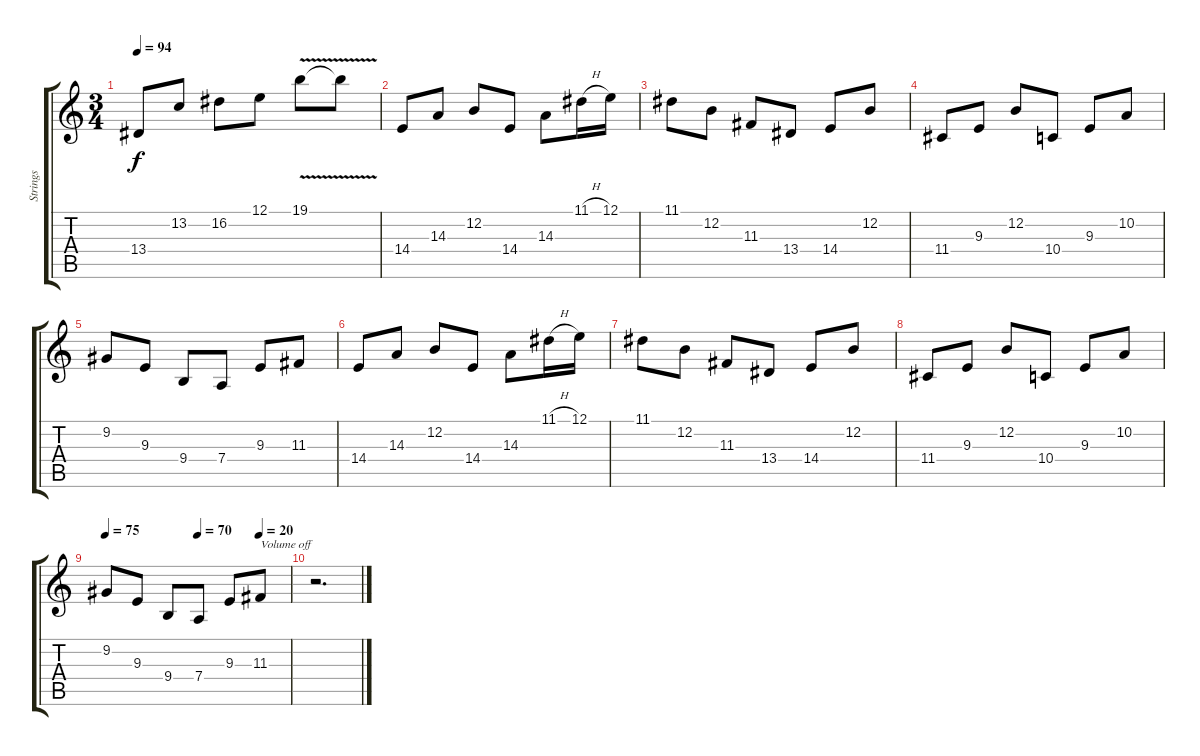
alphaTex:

\track ("Strings" "Strings") {instrument churchorgan}
\staff {score tabs}
\tuning (E4 B3 G3 D3 A2 E2) {hide}
\ts (3 4)
\tempo 94
\clef g2
\ks c
13.4.8{dy f} 13.2.8 16.2.8 12.1.8 19.1{v}.8 19.1{t}.8 |
14.4.8 14.3.8 12.2.8 14.4.8 14.3.8 11.1{h}.16 12.1.16 |
11.1.8 12.2.8 11.3.8 13.4.8 14.4.8 12.2.8 |
11.4.8 9.3.8 12.2.8 10.4.8 9.3.8 10.2.8 |
9.2.8 9.3.8 9.4.8 7.4.8 9.3.8 11.3.8 |
14.4.8 14.3.8 12.2.8 14.4.8 14.3.8 11.1{h}.16 12.1.16 |
11.1.8 12.2.8 11.3.8 13.4.8 14.4.8 12.2.8 |
11.4.8 9.3.8 12.2.8 10.4.8 9.3.8 10.2.8 |
\tempo 75
\tempo (70 0.5)
\tempo (20 0.8333333333333334)
9.2.8 9.3.8 9.4.8 7.4.8 9.3.8 11.3.8{txt "Volume off"} |
r.2{d}
